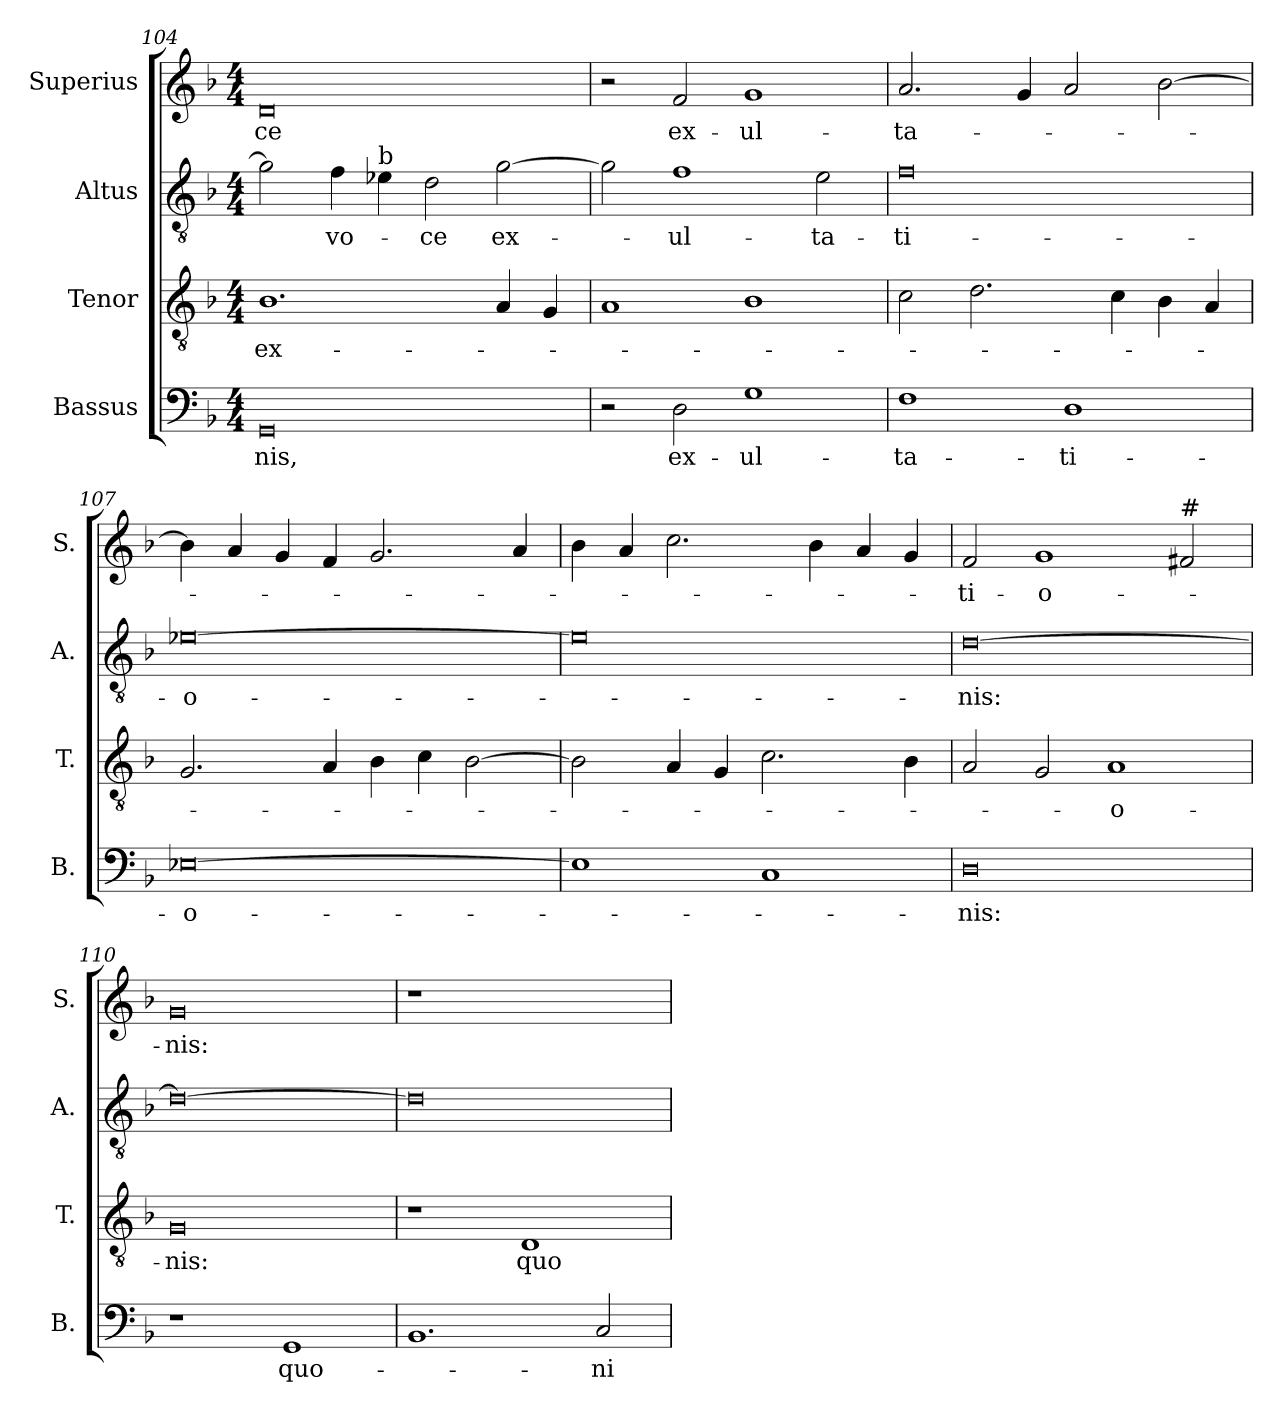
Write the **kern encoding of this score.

**kern	**text	**kern	**text	**kern	**text	**kern	**text
*part4	*part4	*part3	*part3	*part2	*part2	*part1	*part1
*staff4	*staff4	*staff3	*staff3	*staff2	*staff2	*staff1	*staff1
*I"Bassus	*	*I"Tenor	*	*I"Altus	*	*I"Superius	*
*I'B.	*	*I'T.	*	*I'A.	*	*I'S.	*
*clefF4	*	*clefGv2	*	*clefGv2	*	*clefG2	*
*	*	*ITrd7c12	*	*ITrd7c12	*	*	*
*k[b-]	*	*k[b-]	*	*k[b-]	*	*k[b-]	*
*F:	*	*F:	*	*F:	*	*F:	*
*M4/4	*	*M4/4	*	*M4/4	*	*M4/4	*
=104	=104	=104	=104	=104	=104	=104	=104
!	!LO:LY:b:color=#000000	!	!	!	!	!	!
!	!	!	!LO:LY:b:color=#000000	!	!	!	!
!	!	!	!	!	!	!	!LO:LY:b:color=#000000
0GGi	-nis,	1.BB-i	ex-	2Gi\]	.	0di	-ce
!	!	!	!	!	!LO:LY:b:color=#000000	!	!
.	.	.	.	4Fi\	vo-	.	.
!	!	!	!	!LO:TX:a:t=b	!	!	!
.	.	.	.	4E-i\	.	.	.
!	!	!	!	!	!LO:LY:b:color=#000000	!	!
.	.	.	.	2Di\	-ce	.	.
!	!	!	!	!	!LO:LY:b:color=#000000	!	!
.	.	4AAi/	.	[>2Gi\	ex-	.	.
.	.	4GGi/	.	.	.	.	.
=105	=105	=105	=105	=105	=105	=105	=105
2r	.	1AAi	.	2Gi\]	.	2r	.
!	!LO:LY:b:color=#000000	!	!	!	!	!	!
!	!	!	!	!	!LO:LY:b:color=#000000	!	!
!	!	!	!	!	!	!	!LO:LY:b:color=#000000
2Di\	ex-	.	.	1Fi	-ul-	2fi/	ex-
!	!LO:LY:b:color=#000000	!	!	!	!	!	!
!	!	!	!	!	!	!	!LO:LY:b:color=#000000
1Gi	-ul-	1BB-i	.	.	.	1gi	-ul-
!	!	!	!	!	!LO:LY:b:color=#000000	!	!
.	.	.	.	2Ei\	-ta-	.	.
=106	=106	=106	=106	=106	=106	=106	=106
!	!LO:LY:b:color=#000000	!	!	!	!	!	!
!	!	!	!	!	!LO:LY:b:color=#000000	!	!
!	!	!	!	!	!	!	!LO:LY:b:color=#000000
1Fi	-ta-	2Ci\	.	0Fi	-ti-	2.ai/	-ta-
.	.	2.Di\	.	.	.	.	.
.	.	.	.	.	.	4gi/	.
!	!LO:LY:b:color=#000000	!	!	!	!	!	!
1Di	-ti-	.	.	.	.	2ai/	.
.	.	4Ci\	.	.	.	.	.
.	.	4BB-i\	.	.	.	[>2b-i\	.
.	.	4AAi/	.	.	.	.	.
!!LO:LB:g=z
=107	=107	=107	=107	=107	=107	=107	=107
!	!LO:LY:b:color=#000000	!	!	!	!	!	!
!	!	!	!	!	!LO:LY:b:color=#000000	!	!
[>0E-Xi	-o-	2.GGi/	.	[>0E-Xi	-o-	4b-i\]	.
.	.	.	.	.	.	4ai/	.
.	.	.	.	.	.	4gi/	.
.	.	4AAi/	.	.	.	4fi/	.
.	.	4BB-i\	.	.	.	2.gi/	.
.	.	4Ci\	.	.	.	.	.
.	.	[>2BB-i\	.	.	.	.	.
.	.	.	.	.	.	4ai/	.
=108	=108	=108	=108	=108	=108	=108	=108
1E-i]	.	2BB-i\]	.	0E-i]	.	4b-i\	.
.	.	.	.	.	.	4ai/	.
.	.	4AAi/	.	.	.	2.cci\	.
.	.	4GGi/	.	.	.	.	.
1Ci	.	2.Ci\	.	.	.	.	.
.	.	.	.	.	.	4b-i\	.
.	.	.	.	.	.	4ai/	.
.	.	4BB-i\	.	.	.	4gi/	.
=109	=109	=109	=109	=109	=109	=109	=109
!	!LO:LY:b:color=#000000	!	!	!	!	!	!
!	!	!	!	!	!LO:LY:b:color=#000000	!	!
!	!	!	!	!	!	!	!LO:LY:b:color=#000000
0Di	-nis:	2AAi/	.	[>0Di	-nis:	2fi/	-ti-
!	!	!	!	!	!	!	!LO:LY:b:color=#000000
.	.	2GGi/	.	.	.	1gi	-o-
!	!	!	!LO:LY:b:color=#000000	!	!	!	!
.	.	1AAi	-o-	.	.	.	.
!	!	!	!	!	!	!LO:TX:a:t=#	!
.	.	.	.	.	.	2f#i/	.
=110	=110	=110	=110	=110	=110	=110	=110
!	!	!	!LO:LY:b:color=#000000	!	!	!	!
!	!	!	!	!	!	!	!LO:LY:b:color=#000000
1r	.	0GGi	-nis:	0Di_>	.	0gi	-nis:
!	!LO:LY:b:color=#000000	!	!	!	!	!	!
1GGi	quo-	.	.	.	.	.	.
=111	=111	=111	=111	=111	=111	=111	=111
!	!	!	!	!	!	!LO:N:vis=1	!
1.BB-i	.	1r	.	0Di]	.	1r	.
!	!	!	!LO:LY:b:color=#000000	!	!	!	!
.	.	1DDi	quo-	.	.	1ryy	.
!	!LO:LY:b:color=#000000	!	!	!	!	!	!
2Ci/	-ni-	.	.	.	.	.	.
=	=	=	=	=	=	=	=
*-	*-	*-	*-	*-	*-	*-	*-
